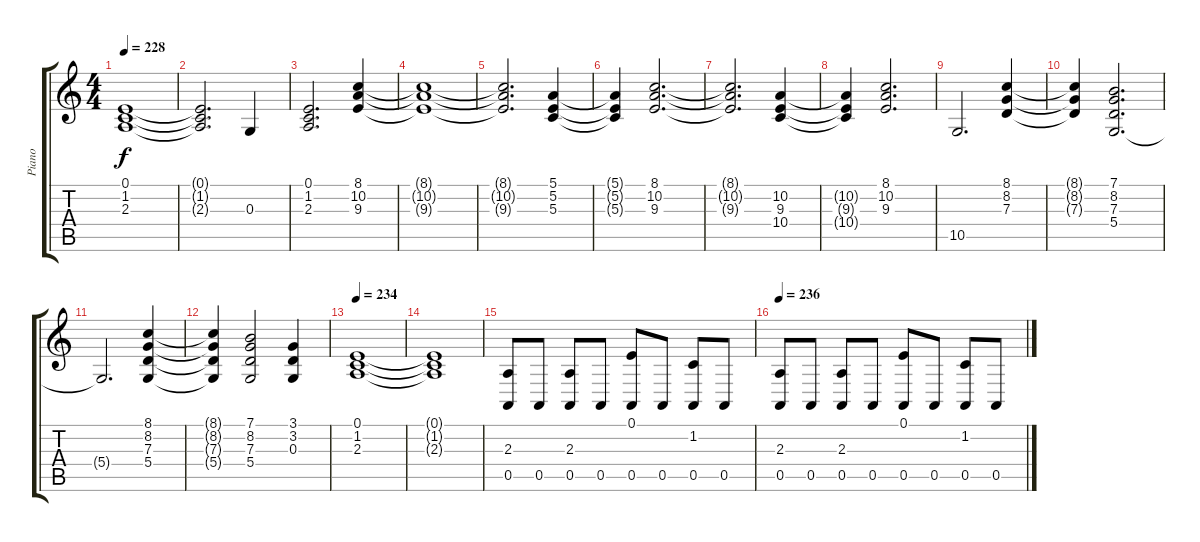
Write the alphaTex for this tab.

\track ("Piano" "Piano") {instrument acousticgrandpiano}
\staff {score tabs}
\tuning (E4 B3 G3 D3 A2 E2) {hide}
\ts (4 4)
\tempo 228
\clef g2
\ks c
(0.1 1.2 2.3).1{dy f} |
(0.1{t} 1.2{t} 2.3{t}).2{d} 0.3.4 |
(0.1 1.2 2.3).2{d} (8.1 10.2 9.3).4 |
(8.1{t} 10.2{t} 9.3{t}).1 |
(8.1{t} 10.2{t} 9.3{t}).2{d} (5.1 5.2 5.3).4 |
(5.1{t} 5.2{t} 5.3{t}).4 (8.1 10.2 9.3).2{d} |
(8.1{t} 10.2{t} 9.3{t}).2{d} (10.2 9.3 10.4).4 |
(10.2{t} 9.3{t} 10.4{t}).4 (8.1 10.2 9.3).2{d} |
10.5.2{d} (8.1 8.2 7.3).4 |
(8.1{t} 8.2{t} 7.3{t}).4 (7.1 8.2 7.3 5.4).2{d} |
5.4{t}.2{d} (8.1 8.2 7.3 5.4).4 |
(8.1{t} 8.2{t} 7.3{t} 5.4{t}).4 (7.1 8.2 7.3 5.4).2 (3.1 3.2 0.3).4 |
\tempo 234
(0.1 1.2 2.3).1 |
(0.1{t} 1.2{t} 2.3{t}).1 |
(2.3 0.5).8 0.5.8 (2.3 0.5).8 0.5.8 (0.1 0.5).8 0.5.8 (1.2 0.5).8 0.5.8 |
\tempo 236
(2.3 0.5).8 0.5.8 (2.3 0.5).8 0.5.8 (0.1 0.5).8 0.5.8 (1.2 0.5).8 0.5.8
